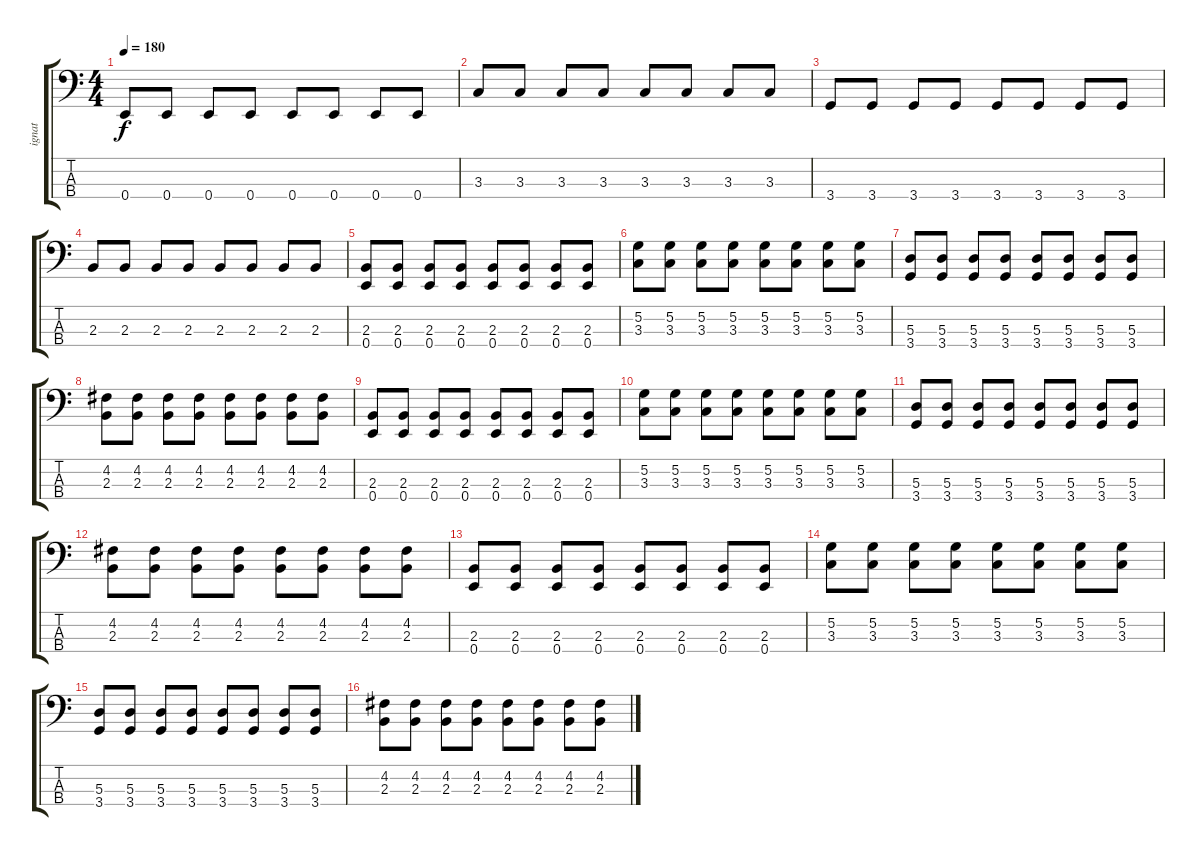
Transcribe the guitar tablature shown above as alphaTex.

\track ("ignat" "ignat") {instrument electricbasspick}
\staff {score tabs}
\tuning (G2 D2 A1 E1) {hide}
\ts (4 4)
\tempo 180
\clef f4
\ks c
0.4.8{dy f} 0.4.8 0.4.8 0.4.8 0.4.8 0.4.8 0.4.8 0.4.8 |
3.3.8 3.3.8 3.3.8 3.3.8 3.3.8 3.3.8 3.3.8 3.3.8 |
3.4.8 3.4.8 3.4.8 3.4.8 3.4.8 3.4.8 3.4.8 3.4.8 |
2.3.8 2.3.8 2.3.8 2.3.8 2.3.8 2.3.8 2.3.8 2.3.8 |
(2.3 0.4).8 (2.3 0.4).8 (2.3 0.4).8 (2.3 0.4).8 (2.3 0.4).8 (2.3 0.4).8 (2.3 0.4).8 (2.3 0.4).8 |
(5.2 3.3).8 (5.2 3.3).8 (5.2 3.3).8 (5.2 3.3).8 (5.2 3.3).8 (5.2 3.3).8 (5.2 3.3).8 (5.2 3.3).8 |
(5.3 3.4).8 (5.3 3.4).8 (5.3 3.4).8 (5.3 3.4).8 (5.3 3.4).8 (5.3 3.4).8 (5.3 3.4).8 (5.3 3.4).8 |
(4.2 2.3).8 (4.2 2.3).8 (4.2 2.3).8 (4.2 2.3).8 (4.2 2.3).8 (4.2 2.3).8 (4.2 2.3).8 (4.2 2.3).8 |
(2.3 0.4).8 (2.3 0.4).8 (2.3 0.4).8 (2.3 0.4).8 (2.3 0.4).8 (2.3 0.4).8 (2.3 0.4).8 (2.3 0.4).8 |
(5.2 3.3).8 (5.2 3.3).8 (5.2 3.3).8 (5.2 3.3).8 (5.2 3.3).8 (5.2 3.3).8 (5.2 3.3).8 (5.2 3.3).8 |
(5.3 3.4).8 (5.3 3.4).8 (5.3 3.4).8 (5.3 3.4).8 (5.3 3.4).8 (5.3 3.4).8 (5.3 3.4).8 (5.3 3.4).8 |
(4.2 2.3).8 (4.2 2.3).8 (4.2 2.3).8 (4.2 2.3).8 (4.2 2.3).8 (4.2 2.3).8 (4.2 2.3).8 (4.2 2.3).8 |
(2.3 0.4).8 (2.3 0.4).8 (2.3 0.4).8 (2.3 0.4).8 (2.3 0.4).8 (2.3 0.4).8 (2.3 0.4).8 (2.3 0.4).8 |
(5.2 3.3).8 (5.2 3.3).8 (5.2 3.3).8 (5.2 3.3).8 (5.2 3.3).8 (5.2 3.3).8 (5.2 3.3).8 (5.2 3.3).8 |
(5.3 3.4).8 (5.3 3.4).8 (5.3 3.4).8 (5.3 3.4).8 (5.3 3.4).8 (5.3 3.4).8 (5.3 3.4).8 (5.3 3.4).8 |
(4.2 2.3).8 (4.2 2.3).8 (4.2 2.3).8 (4.2 2.3).8 (4.2 2.3).8 (4.2 2.3).8 (4.2 2.3).8 (4.2 2.3).8
